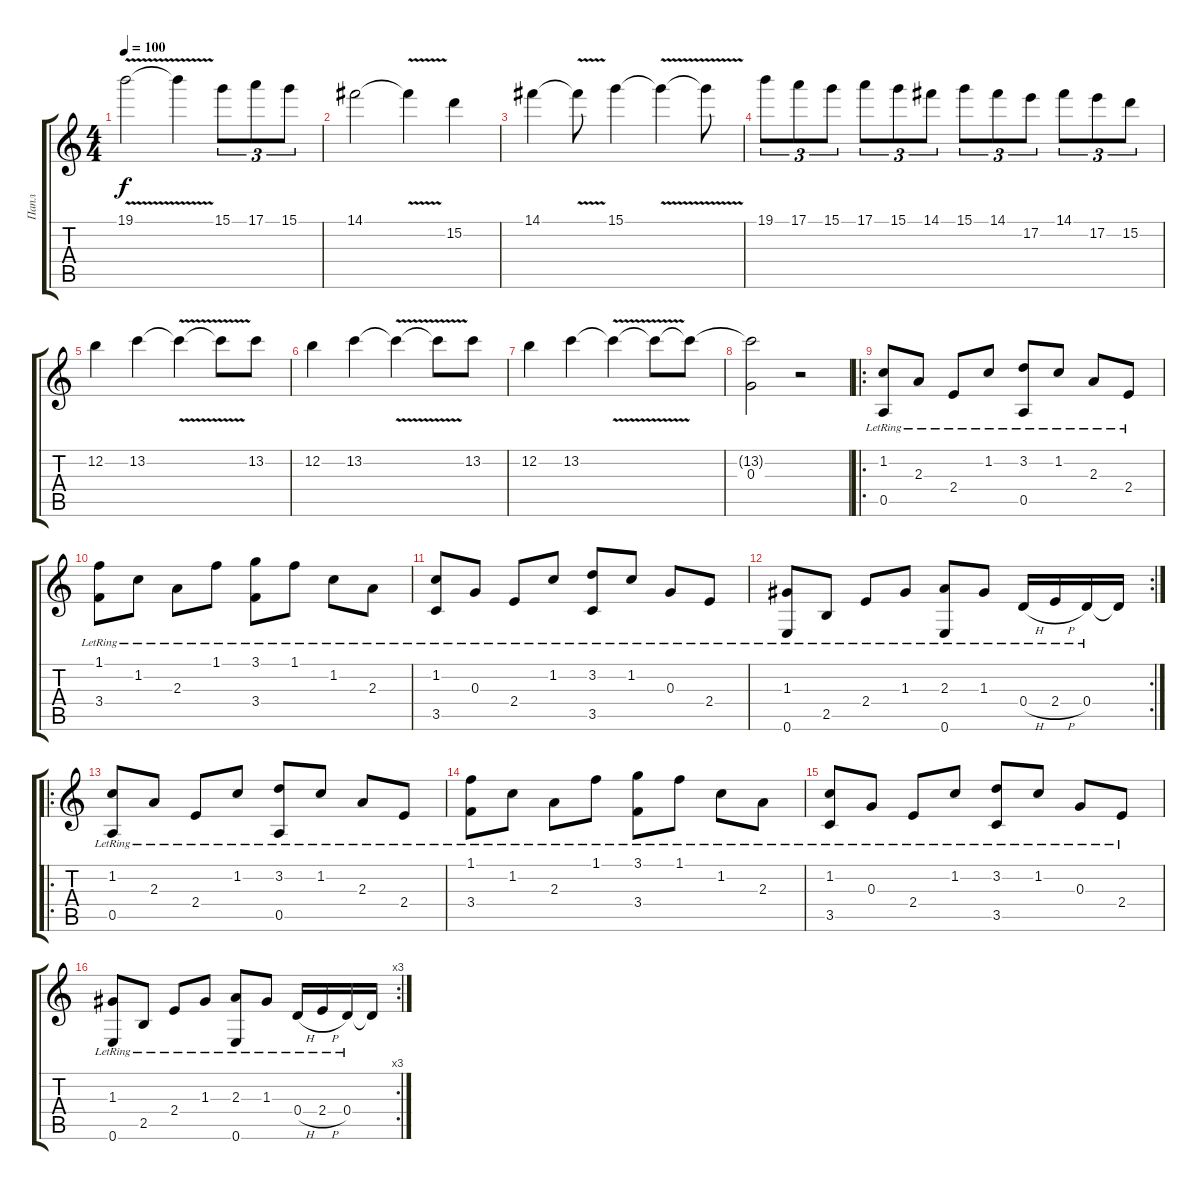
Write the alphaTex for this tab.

\track ("Папл" "Папл") {instrument overdrivenguitar}
\staff {score tabs}
\tuning (E4 B3 G3 D3 A2 E2) {hide}
\ts (4 4)
\tempo 100
\clef g2
\ks c
19.1{v}.2{dy f} 19.1{t}.4 15.1.8{tu (3 2)} 17.1.8{tu (3 2)} 15.1.8{tu (3 2)} |
14.1.2 14.1{v t}.4 15.2.4 |
14.1.4 14.1{v t}.8 15.1.4 15.1{v t}.4 15.1{t}.8 |
19.1.8{tu (3 2)} 17.1.8{tu (3 2)} 15.1.8{tu (3 2)} 17.1.8{tu (3 2)} 15.1.8{tu (3 2)} 14.1.8{tu (3 2)} 15.1.8{tu (3 2)} 14.1.8{tu (3 2)} 17.2.8{tu (3 2)} 14.1.8{tu (3 2)} 17.2.8{tu (3 2)} 15.2.8{tu (3 2)} |
12.2.4 13.2.4 13.2{v t}.4 13.2{t}.8 13.2.8 |
12.2.4 13.2.4 13.2{v t}.4 13.2{t}.8 13.2.8 |
12.2.4 13.2.4 13.2{v t}.4 13.2{t}.8 13.2{t}.8 |
(13.2{t} 0.3).2 r.2 |
\ro
(1.2{lr} 0.5{lr}).8{volume 16 instrument acousticguitarsteel} 2.3{lr}.8 2.4{lr}.8 1.2{lr}.8 (3.2{lr} 0.5{lr}).8 1.2{lr}.8 2.3{lr}.8 2.4{lr}.8 |
(1.1{lr} 3.4{lr}).8 1.2{lr}.8 2.3{lr}.8 1.1{lr}.8 (3.1{lr} 3.4{lr}).8 1.1{lr}.8 1.2{lr}.8 2.3{lr}.8 |
(1.2{lr} 3.5{lr}).8 0.3{lr}.8 2.4{lr}.8 1.2{lr}.8 (3.2{lr} 3.5{lr}).8 1.2{lr}.8 0.3{lr}.8 2.4{lr}.8 |
\rc 2
(1.3{lr} 0.6{lr}).8 2.5{lr}.8 2.4{lr}.8 1.3{lr}.8 (2.3{lr} 0.6{lr}).8 1.3{lr}.8 0.4{h lr}.16 2.4{h lr}.16 0.4{lr}.16 0.4{t}.16 |
\ro
(1.2{lr} 0.5{lr}).8 2.3{lr}.8 2.4{lr}.8 1.2{lr}.8 (3.2{lr} 0.5{lr}).8 1.2{lr}.8 2.3{lr}.8 2.4{lr}.8 |
(1.1{lr} 3.4{lr}).8 1.2{lr}.8 2.3{lr}.8 1.1{lr}.8 (3.1{lr} 3.4{lr}).8 1.1{lr}.8 1.2{lr}.8 2.3{lr}.8 |
(1.2{lr} 3.5{lr}).8 0.3{lr}.8 2.4{lr}.8 1.2{lr}.8 (3.2{lr} 3.5{lr}).8 1.2{lr}.8 0.3{lr}.8 2.4{lr}.8 |
\rc 3
(1.3{lr} 0.6{lr}).8 2.5{lr}.8 2.4{lr}.8 1.3{lr}.8 (2.3{lr} 0.6{lr}).8 1.3{lr}.8 0.4{h lr}.16 2.4{h lr}.16 0.4{lr}.16 0.4{t}.16
